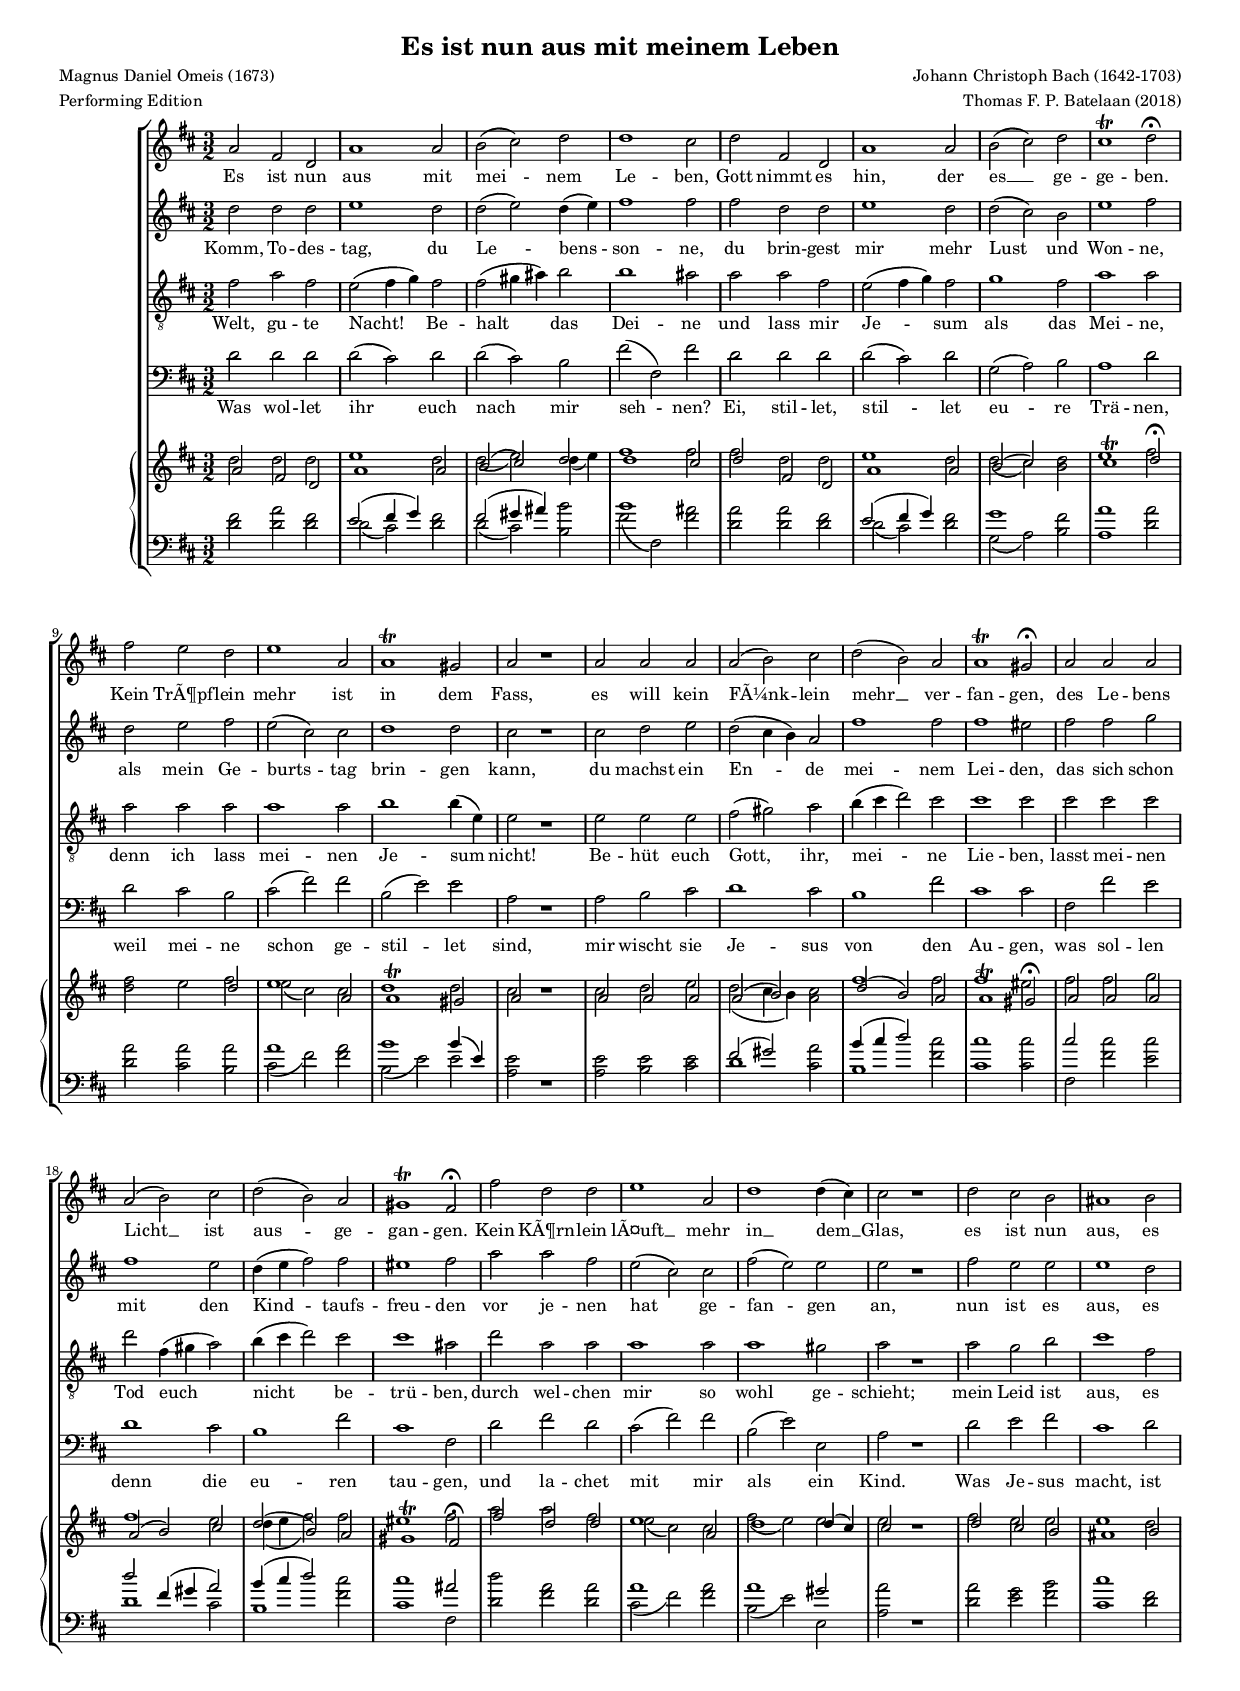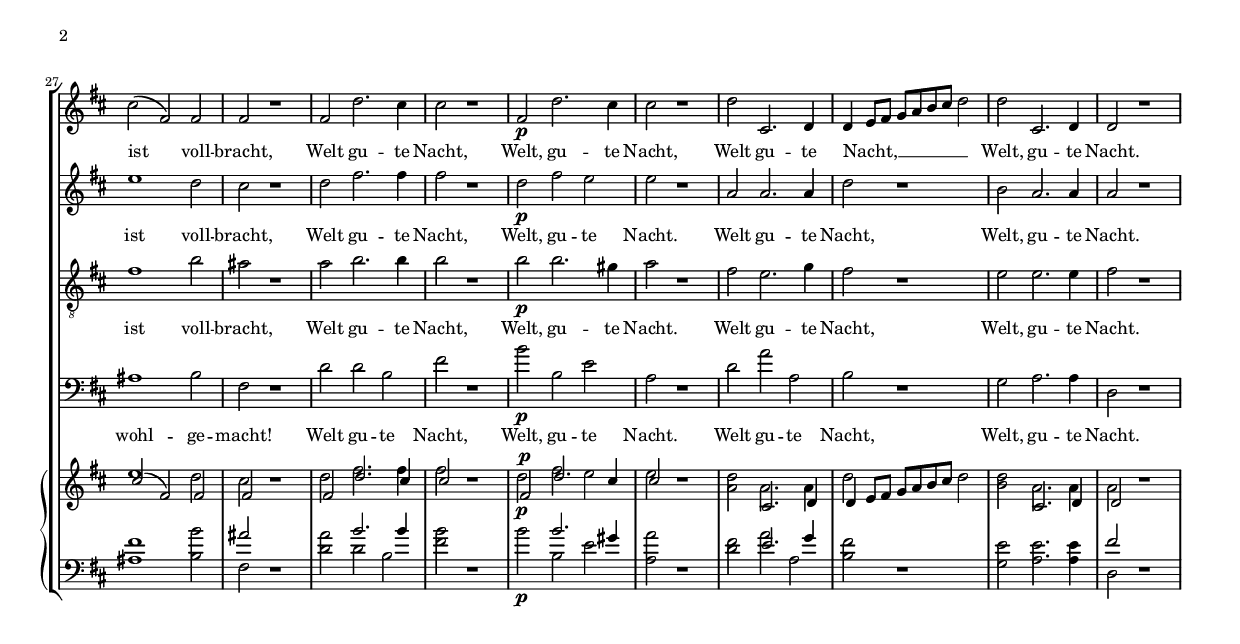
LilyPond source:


\paper {
  top-system-spacing.basic-distance = #10
  score-system-spacing.basic-distance = #10
  system-system-spacing.basic-distance = #10
  last-bottom-spacing.basic-distance = #10
}

#(set-global-staff-size 14.0)

\header {
  title = "Es ist nun aus mit meinem Leben"
  meter = "Performing Edition"
  composer = "Johann Christoph Bach (1642-1703)"
  poet = "Magnus Daniel Omeis (1673)"
  arranger = "Thomas F. P. Batelaan (2018)"
}

global = {
  \key d \major
  \time 3/2
}


sopMusic =    \transpose des d 
{
\relative {
  as'2 f des as'1 as2 bes (c) des des1 c2 | 
  des f, des as'1 as2 bes(c) des c1\trill des2\fermata | 
  f es des es1 as,2 as1\trill g2 as2 r1 
   as2 as as as (bes) c des (bes) as as1\trill g2\fermata
   as as as as (bes) c des (bes) as g1\trill f2\fermata
   f' des des es1 as,2 des1 des4(c) c2 r1
   des2 c bes a1 bes2 c (f,) f f2 r1
   f2 des'2. c4 c2 r1 f,2\p des'2. c4 c2 r1
   des2 c,2. des4  des \melisma es8 f ges as bes c des2 \melismaEnd
   des c,2. des4 des2 r1
}
}

sopWords = \lyricmode { 
Es ist nun aus mit mei -- nem Le -- ben, 
Gott nimmt es hin, der es __ ge -- ge -- ben. 
Kein TrÃ¶pf -- lein mehr ist in dem Fass, 
es will kein FÃ¼nk -- lein mehr __ ver -- fan -- gen,
des Le -- bens Licht __ ist aus -- ge -- gan -- gen.
Kein KÃ¶rn -- lein lÃ¤uft __ mehr in __ dem __ Glas,
es ist nun aus, es ist voll -- bracht,
Welt gu -- te Nacht, Welt, gu -- te Nacht,
Welt gu -- te Nacht, __ Welt, gu -- te Nacht.


}


altoMusic = \transpose des d 
{\relative {
  des'2 des des es1 des2 des(es) des4(es) f1 f2 | 
  f des des es1 des2 des(c) bes es1 f2 | 
  des es f es (c) c des1 des2 c2 r1
  c2 des es des (c4 bes) as2 f'1 f2 f1 e2
  f f ges f1 es2 des4 (es f2) f e1 f2
  as as f es (c) c f (es) es es2 r1
  f2 es es es1 des2 es1 des2 c2 r1
  des2 f2. f4 f2 r1 des2\p f es es2 r1
  as,2 as2. as4 des2 r1 bes2 as2. as4 as2 r1


}
}
altoWords = \lyricmode {
Komm, To -- des -- tag, du Le -- bens -- son -- ne,
du brin -- gest mir mehr Lust und Won -- ne,
als mein Ge -- burts -- tag brin -- gen kann,
du machst ein En -- de mei -- nem Lei -- den,
das sich schon mit den Kind -- taufs -- freu -- den
vor je -- nen hat ge -- fan -- gen an,
nun ist es aus, es ist voll -- bracht,
Welt gu -- te Nacht, Welt, gu -- te Nacht.
Welt gu -- te Nacht, Welt, gu -- te Nacht.

}

tenorMusic = \transpose des d 
{\relative {   \clef "G_8"
  f2 as f es (f4 ges)  f2 f (g4 a)  bes2 bes1 a2 | 
  as as f es(f4 ges) f2 ges1 f2 as1 as2 | 
  as as as as1 as2 bes1 bes4 (es,) es2 r1
  es2 es es f (g) as bes4 (c des2) c c1 c2 
  c c c des f,4 (g as2) bes4 (c des2) c c1 a2
  des as as as1 as2 as1 g2 as2 r1
  as2 ges bes c1 f,2 f1 bes2 a2 r1
  as2 bes2. bes4 bes2 r1 bes2\p bes2. g4 as2 r1 
  f2 es2. ges4 f2 r1 es2 es2. es4 f2 r1
  
  }

}
tenorWords = \lyricmode { 
Welt, gu -- te Nacht! Be -- halt das Dei -- ne
und lass mir Je -- sum als das Mei -- ne,
denn ich lass mei -- nen Je -- sum nicht!
Be -- hüt euch Gott, ihr, mei -- ne Lie -- ben,
lasst mei -- nen Tod euch nicht
be -- trü -- ben,
durch wel -- chen mir so wohl ge -- schieht;
mein Leid ist aus, es ist voll -- bracht,
Welt gu -- te Nacht, Welt, gu -- te Nacht.
Welt gu -- te Nacht, Welt, gu -- te Nacht.

}

bassMusic = \transpose des d 
{ \relative {   \clef bass
  des2 des des des(c) des des(c) bes f'(f,) f' | 
  des des des des(c) des ges,(as) bes as1 des2 | 
  des c bes c (f) f bes, (es) es as,2 r1
  as2 bes c des1 c2 bes1 f'2 c1 
  c2f, f' es des1 c2 bes1 f'2 c1 f,2
  des' f des c (f) f bes, (es) es, as2 r1
  des2 es f c1 des2 a1 bes2 f2 r1
  des'2 des bes f'2 r1 bes2\p bes, es as,2 r1 
  des2 as' as, bes r1 ges2 as2. as4 des,2 r1 }

}
bassWords = \lyricmode { 
Was wol -- let ihr euch nach mir seh -- nen?
Ei, stil -- let, stil -- let eu -- re Trä -- nen,
weil mei -- ne schon ge -- stil -- let sind,
mir wischt sie Je -- sus von den Au -- gen,
was sol -- len denn die eu -- ren tau -- gen,
und la -- chet mit mir als ein Kind.
Was Je -- sus macht, ist wohl -- ge -- macht!
Welt gu -- te Nacht, Welt, gu -- te Nacht.
Welt gu -- te Nacht, Welt, gu -- te Nacht.
Welt gu -- te Nacht, Welt, gu -- te Nacht.
Welt gu -- te Nacht, Welt, gu -- te Nacht.
}

\score {
  \new ChoirStaff <<
    \new Staff <<
      \new Voice = "soprano" <<
        \global
        \sopMusic
      >>
      \new Lyrics \lyricsto "soprano" \sopWords
    >>
    \new Staff <<
      \new Voice = "alto" <<
        \global
        \altoMusic
      >>
      \new Lyrics \lyricsto "alto" \altoWords
    >>
    \new Staff <<
      \new Voice = "tenor" <<
        \global
        \tenorMusic
      >>
      \new Lyrics \lyricsto "tenor" \tenorWords
    >>
    \new Staff <<
      \new Voice = "bass" <<
        \global
        \bassMusic
      >>
      \new Lyrics \lyricsto "bass" \bassWords
 >>
    \new PianoStaff <<
      \new Staff <<
        \set Staff.printPartCombineTexts = ##f
        \partcombine
        << \global \sopMusic >>
        << \global \altoMusic >>
      >>
      \new Staff <<
        \clef bass
        \set Staff.printPartCombineTexts = ##f
        \partcombine
        << \global \tenorMusic >>
        << \global \bassMusic >>
      
      >>
    >>
  >>
 \layout { }
 \midi {    \tempo 2 = 81}    
}

